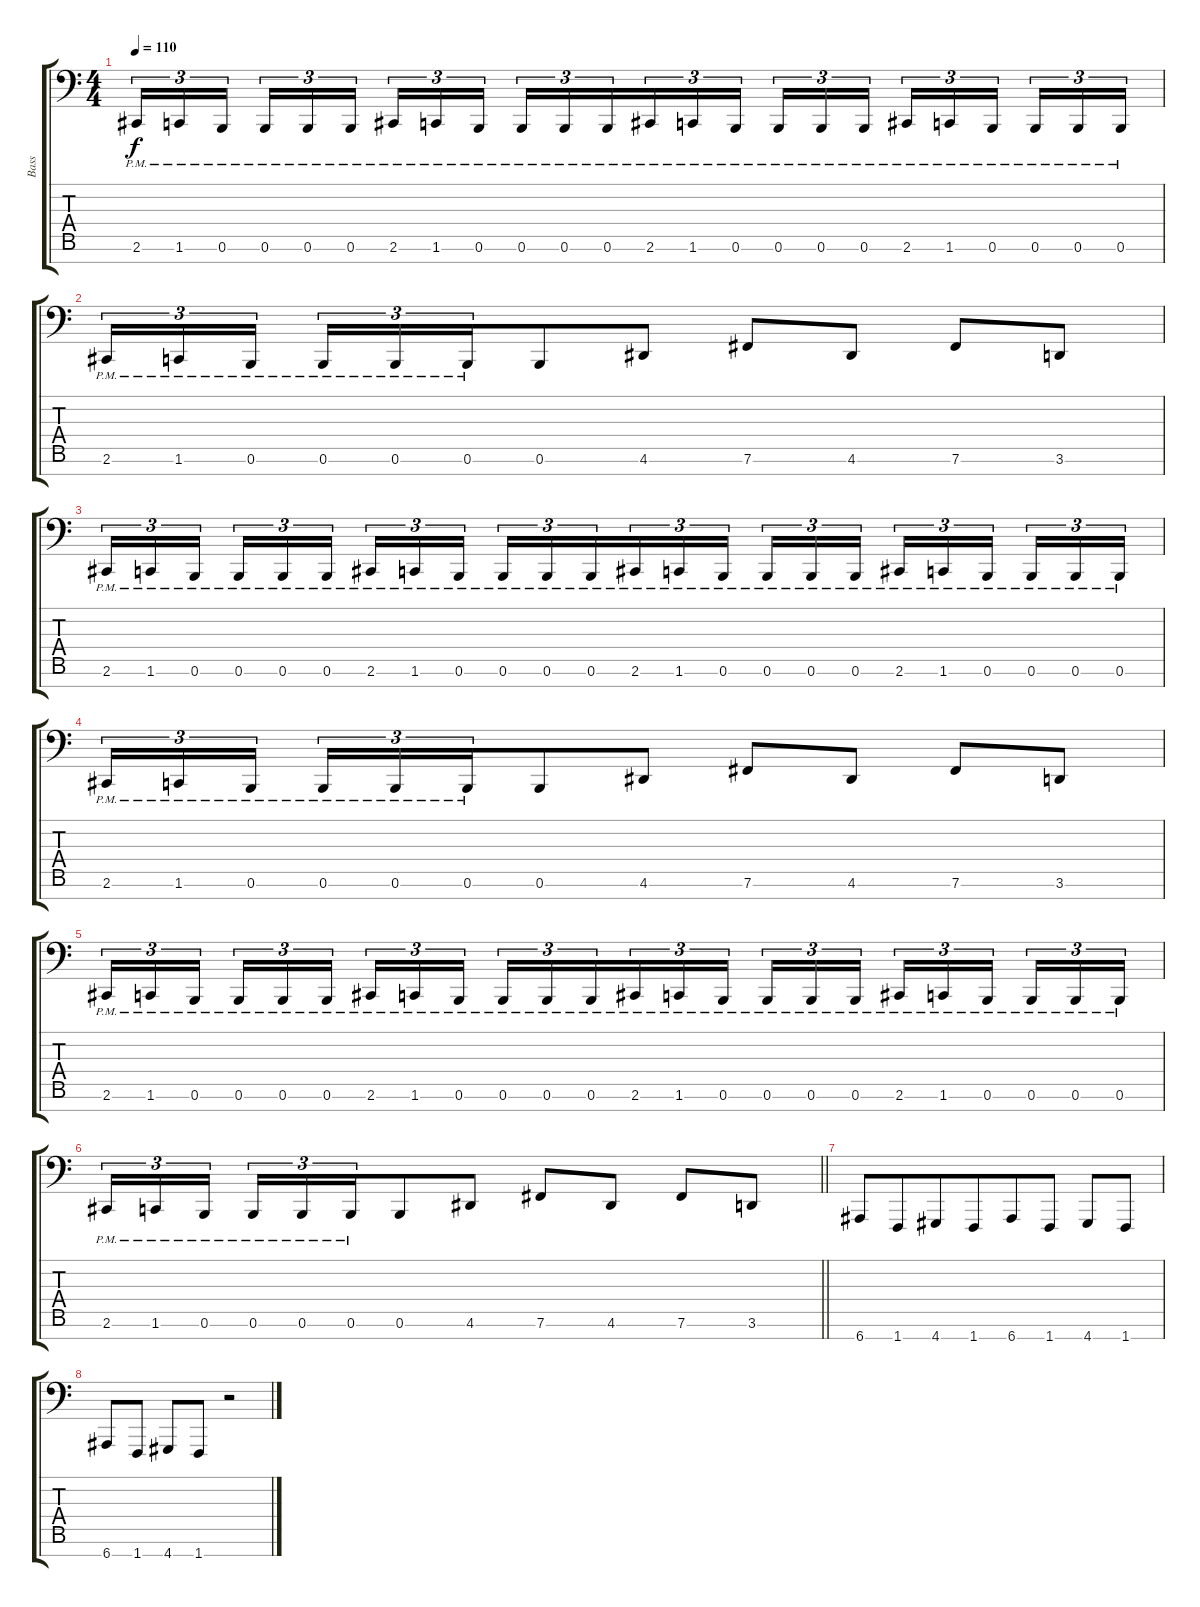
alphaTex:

\track ("Bass" "Bass") {instrument electricbassfinger}
\staff {score tabs}
\tuning (B2 Gb2 E2 B1 E1 B0 E0) {hide}
\ts (4 4)
\tempo 110
\clef f4
\ks c
2.6{pm}.16{tu (3 2) dy f} 1.6{pm}.16{tu (3 2)} 0.6{pm}.16{tu (3 2) beam splitsecondary} 0.6{pm}.16{tu (3 2)} 0.6{pm}.16{tu (3 2)} 0.6{pm}.16{tu (3 2)} 2.6{pm}.16{tu (3 2)} 1.6{pm}.16{tu (3 2)} 0.6{pm}.16{tu (3 2) beam splitsecondary} 0.6{pm}.16{tu (3 2) beam merge} 0.6{pm}.16{tu (3 2) beam merge} 0.6{pm}.16{tu (3 2) beam merge} 2.6{pm}.16{tu (3 2)} 1.6{pm}.16{tu (3 2)} 0.6{pm}.16{tu (3 2) beam splitsecondary} 0.6{pm}.16{tu (3 2)} 0.6{pm}.16{tu (3 2)} 0.6{pm}.16{tu (3 2)} 2.6{pm}.16{tu (3 2)} 1.6{pm}.16{tu (3 2)} 0.6{pm}.16{tu (3 2) beam splitsecondary} 0.6{pm}.16{tu (3 2) beam merge} 0.6{pm}.16{tu (3 2) beam merge} 0.6{pm}.16{tu (3 2)} |
2.6{pm}.16{tu (3 2)} 1.6{pm}.16{tu (3 2)} 0.6{pm}.16{tu (3 2) beam splitsecondary} 0.6{pm}.16{tu (3 2)} 0.6{pm}.16{tu (3 2)} 0.6{pm}.16{tu (3 2) beam merge} 0.6.8 4.6.8 7.6.8{beam merge} 4.6.8 7.6.8{beam merge} 3.6.8 |
2.6{pm}.16{tu (3 2)} 1.6{pm}.16{tu (3 2)} 0.6{pm}.16{tu (3 2) beam splitsecondary} 0.6{pm}.16{tu (3 2)} 0.6{pm}.16{tu (3 2)} 0.6{pm}.16{tu (3 2)} 2.6{pm}.16{tu (3 2)} 1.6{pm}.16{tu (3 2)} 0.6{pm}.16{tu (3 2) beam splitsecondary} 0.6{pm}.16{tu (3 2) beam merge} 0.6{pm}.16{tu (3 2) beam merge} 0.6{pm}.16{tu (3 2) beam merge} 2.6{pm}.16{tu (3 2)} 1.6{pm}.16{tu (3 2)} 0.6{pm}.16{tu (3 2) beam splitsecondary} 0.6{pm}.16{tu (3 2)} 0.6{pm}.16{tu (3 2)} 0.6{pm}.16{tu (3 2)} 2.6{pm}.16{tu (3 2)} 1.6{pm}.16{tu (3 2)} 0.6{pm}.16{tu (3 2) beam splitsecondary} 0.6{pm}.16{tu (3 2) beam merge} 0.6{pm}.16{tu (3 2) beam merge} 0.6{pm}.16{tu (3 2)} |
2.6{pm}.16{tu (3 2)} 1.6{pm}.16{tu (3 2)} 0.6{pm}.16{tu (3 2) beam splitsecondary} 0.6{pm}.16{tu (3 2)} 0.6{pm}.16{tu (3 2)} 0.6{pm}.16{tu (3 2) beam merge} 0.6.8 4.6.8 7.6.8{beam merge} 4.6.8 7.6.8{beam merge} 3.6.8 |
2.6{pm}.16{tu (3 2)} 1.6{pm}.16{tu (3 2)} 0.6{pm}.16{tu (3 2) beam splitsecondary} 0.6{pm}.16{tu (3 2)} 0.6{pm}.16{tu (3 2)} 0.6{pm}.16{tu (3 2)} 2.6{pm}.16{tu (3 2)} 1.6{pm}.16{tu (3 2)} 0.6{pm}.16{tu (3 2) beam splitsecondary} 0.6{pm}.16{tu (3 2) beam merge} 0.6{pm}.16{tu (3 2) beam merge} 0.6{pm}.16{tu (3 2) beam merge} 2.6{pm}.16{tu (3 2)} 1.6{pm}.16{tu (3 2)} 0.6{pm}.16{tu (3 2) beam splitsecondary} 0.6{pm}.16{tu (3 2)} 0.6{pm}.16{tu (3 2)} 0.6{pm}.16{tu (3 2)} 2.6{pm}.16{tu (3 2)} 1.6{pm}.16{tu (3 2)} 0.6{pm}.16{tu (3 2) beam splitsecondary} 0.6{pm}.16{tu (3 2) beam merge} 0.6{pm}.16{tu (3 2) beam merge} 0.6{pm}.16{tu (3 2)} |
\barLineRight lightlight
2.6{pm}.16{tu (3 2)} 1.6{pm}.16{tu (3 2)} 0.6{pm}.16{tu (3 2) beam splitsecondary} 0.6{pm}.16{tu (3 2)} 0.6{pm}.16{tu (3 2)} 0.6{pm}.16{tu (3 2) beam merge} 0.6.8 4.6.8 7.6.8{beam merge} 4.6.8 7.6.8{beam merge} 3.6.8 |
\section ("" "")
6.7.8 1.7.8{beam merge} 4.7.8 1.7.8{beam merge} 6.7.8 1.7.8 4.7.8 1.7.8 |
6.7.8{beam merge} 1.7.8 4.7.8 1.7.8 r.2
